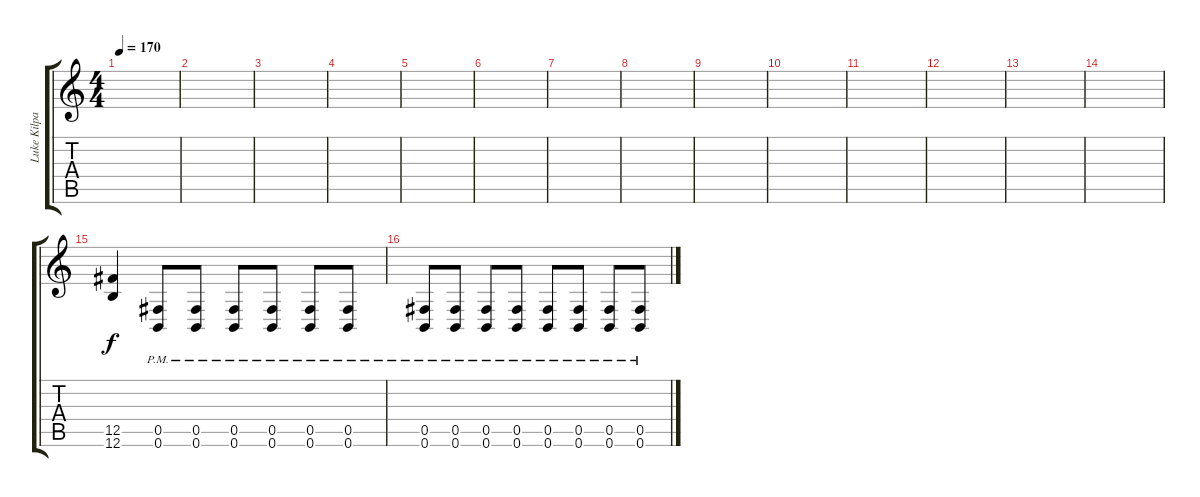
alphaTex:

\track ("Luke Kilpatrick" "Luke Kilpa") {instrument distortionguitar}
\staff {score tabs}
\tuning (Db4 Ab3 E3 B2 Gb2 B1) {hide}
\ts (4 4)
\tempo 170
\clef g2
\ks c
|
|
|
|
|
|
|
|
|
|
|
|
|
|
(12.5 12.6).4{volume 10} (0.5{pm} 0.6{pm}).8{volume 13} (0.5{pm} 0.6{pm}).8 (0.5{pm} 0.6{pm}).8 (0.5{pm} 0.6{pm}).8 (0.5{pm} 0.6{pm}).8 (0.5{pm} 0.6{pm}).8 |
(0.5{pm} 0.6{pm}).8 (0.5{pm} 0.6{pm}).8 (0.5{pm} 0.6{pm}).8 (0.5{pm} 0.6{pm}).8 (0.5{pm} 0.6{pm}).8 (0.5{pm} 0.6{pm}).8 (0.5{pm} 0.6{pm}).8 (0.5{pm} 0.6{pm}).8
